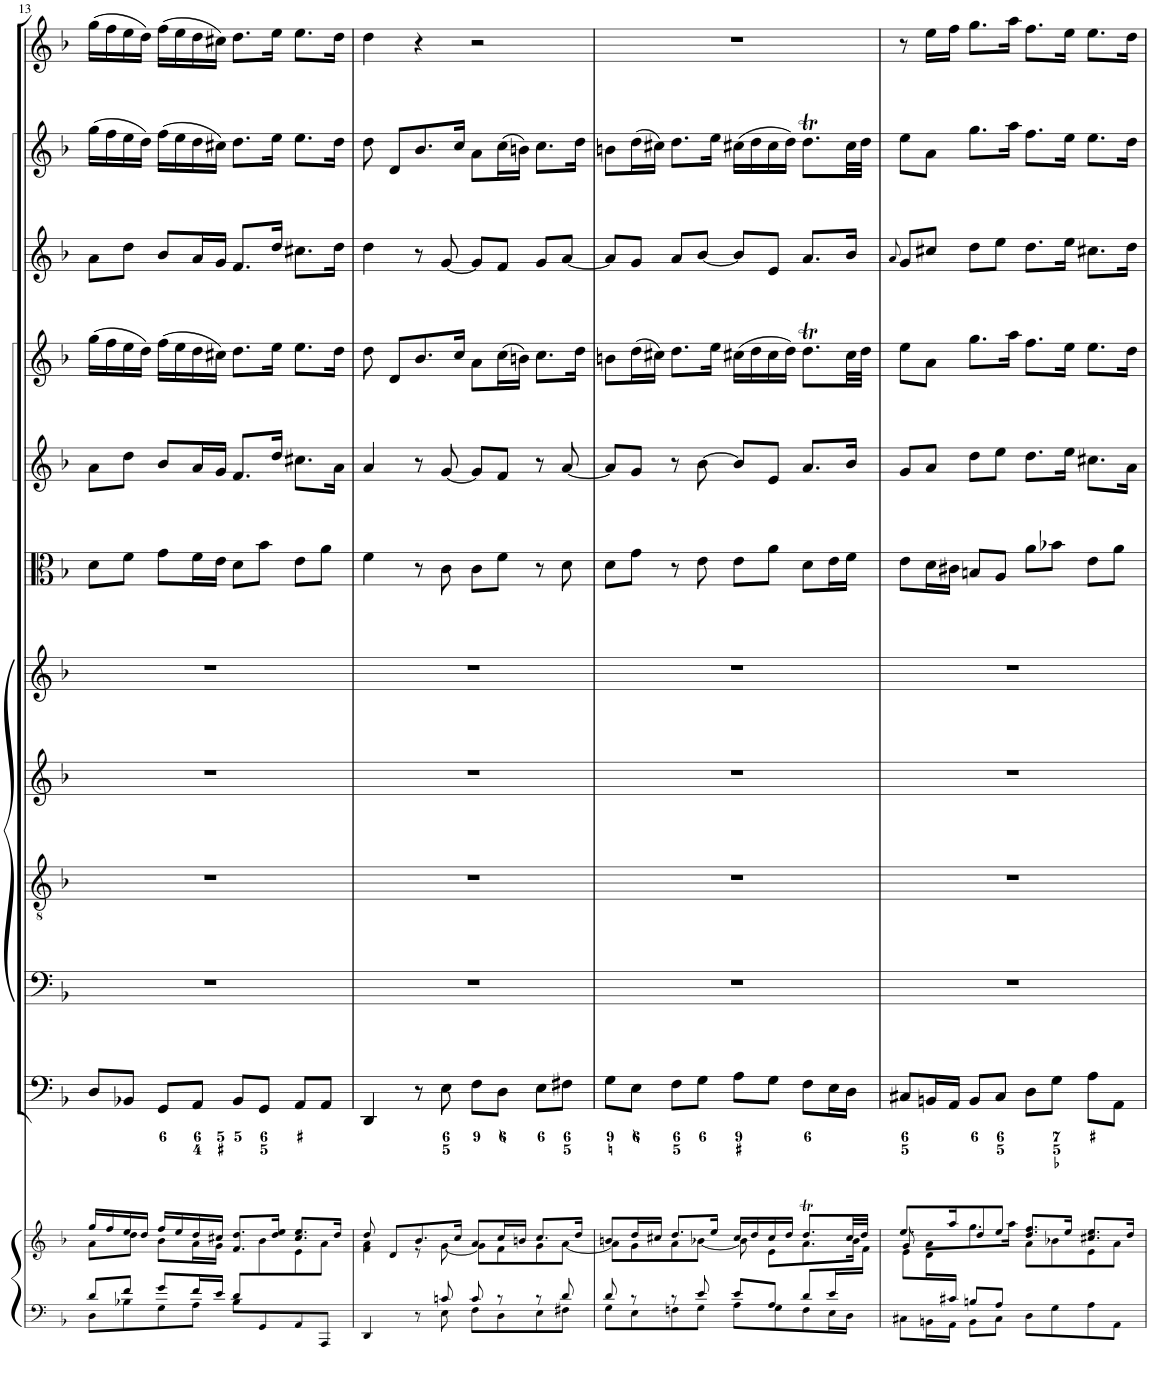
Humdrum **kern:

**kern	**kern	**kern	**kern	**kern	**kern	**kern	**kern	**kern	**kern	**kern	**kern	**kern
*part12	*part12	*part11	*part10	*part9	*part8	*part7	*part6	*part5	*part4	*part3	*part2	*part1
*staff13	*staff12	*staff11	*staff10	*staff9	*staff8	*staff7	*staff6	*staff5	*staff4	*staff3	*staff2	*staff1
*I"Piano reduction	*	*I"Continuo	*I"Basso	*I"Tenore	*I"Alto	*I"Soprano	*I"Viola	*I"Violino II	*I"Violino I	*I"Oboe II	*I"Oboe I	*I"Corno da caccia
*I'Pno	*	*	*	*	*	*	*I'Vla	*I'Vln	*I'Vln	*I'Ob	*I'Ob	*
!!LO:PB:g=z
*clefF4	*clefG2	*clefF4	*clefF4	*clefGv2	*clefG2	*clefG2	*clefC3	*clefG2	*clefG2	*clefG2	*clefG2	*clefG2
*	*	*	*	*	*	*	*	*	*	*	*	*Trd7c12
*k[b-]	*k[b-]	*k[b-]	*k[b-]	*k[b-]	*k[b-]	*k[b-]	*k[b-]	*k[b-]	*k[b-]	*k[b-]	*k[b-]	*k[b-]
*M4/4	*M4/4	*M4/4	*M4/4	*M4/4	*M4/4	*M4/4	*M4/4	*M4/4	*M4/4	*M4/4	*M4/4	*M4/4
*met(c)	*met(c)	*met(c)	*met(c)	*met(c)	*met(c)	*met(c)	*met(c)	*met(c)	*met(c)	*met(c)	*met(c)	*met(c)
=13	=13	=13	=13	=13	=13	=13	=13	=13	=13	=13	=13	=13
*^	*^	*	*	*	*	*	*	*	*	*	*	*
*	*^	*	*	*	*	*	*	*	*	*	*	*	*	*
2ryy	8d/L	8D\L	16gg/LL	8a\L	8D/L	1r	1r	1r	1r	8d\L	8a\L	(16gg\LL	8a\L	(16gg\LL	(16gg\LL
.	.	.	16ff/	.	.	.	.	.	.	.	.	16ff\	.	16ff\	16ff\
.	8f/J	8B-X\	16ee/	8dd\J	8BB-X/J	.	.	.	.	8f\J	8dd\J	16ee\	8dd\J	16ee\	16ee\
.	.	.	16dd/JJ	.	.	.	.	.	.	.	.	16dd\JJ)	.	16dd\JJ)	16dd\JJ)
.	8g/L	8G\	16ff/LL	8b-\L	8GG/L	.	.	.	.	8g\L	8b-/L	(16ff\LL	8b-/L	(16ff\LL	(16ff\LL
.	.	.	16ee/	.	.	.	.	.	.	.	.	16ee\	.	16ee\	16ee\
.	16f/L	8A\J	16dd/	16a\L	8AA/J	.	.	.	.	16f\L	16a/L	16dd\	16a/L	16dd\	16dd\
.	16e/JJ	.	16cc#X/JJ	16g\JJ	.	.	.	.	.	16e\JJ	16g/JJ	16cc#X\JJ)	16g/JJ	16cc#X\JJ)	16cc#X\JJ)
8d/L	8B-\L	2ryy	8.f/ 8.dd/L	8ryy	8BB-/L	.	.	.	.	8d\L	8.f/L	8.dd\L	8.f/L	8.dd\L	8.dd\L
4.ryy	8GG/	.	.	8b-\	8GG/J	.	.	.	.	8b-\J	.	.	.	.	.
.	.	.	16dd/ 16ee/Jk	.	.	.	.	.	.	.	16dd/Jk	16ee\Jk	16dd/Jk	16ee\Jk	16ee\Jk
.	8AA/	.	8.cc#/ 8.ee/L	8e\	8AA/L	.	.	.	.	8e\L	8.cc#X\L	8.ee\L	8.cc#X\L	8.ee\L	8.ee\L
.	8AAA/J	.	.	8a\J	8AA/J	.	.	.	.	8a\J	.	.	.	.	.
.	.	.	16dd/Jk	.	.	.	.	.	.	.	16a\Jk	16dd\Jk	16dd\Jk	16dd\Jk	16dd\Jk
*	*v	*v	*	*	*	*	*	*	*	*	*	*	*	*	*
=14	=14	=14	=14	=14	=14	=14	=14	=14	=14	=14	=14	=14	=14	=14
4DD/	4ryy	8dd/	4f\ 4a\	4DD/	1r	1r	1r	1r	4f\	4a/	8dd\	4dd\	8dd\	4dd\
.	.	8d/L	.	.	.	.	.	.	.	.	8d/L	.	8d/L	.
8r	8ryy	8.b-/	8r	8r	.	.	.	.	8r	8r	8.b-/	8r	8.b-/	4r
8cn/	8E\	.	[8g\	8E\	.	.	.	.	8c\	[8g/	.	[8g/	.	.
.	.	16cc/Jk	.	.	.	.	.	.	.	.	16cc/Jk	.	16cc/Jk	.
8c/	8F\L	8a/L	8g\L]	8F\L	.	.	.	.	8c\L	8g/L]	8a\L	8g/L]	8a\L	2r
8r	8D\	16cc/L	8f\	8D\J	.	.	.	.	8f\J	8f/J	(16cc\L	8f/J	(16cc\L	.
.	.	16bn/JJ	.	.	.	.	.	.	.	.	16bn\JJ)	.	16bn\JJ)	.
8r	8E\	8.cc/L	8g\	8E\L	.	.	.	.	8r	8r	8.cc\L	8g/L	8.cc\L	.
8d/	8F#X\J	.	[8a\J	8F#X\J	.	.	.	.	8d\	[8a/	.	[8a/J	.	.
.	.	16dd/Jk	.	.	.	.	.	.	.	.	16dd\Jk	.	16dd\Jk	.
=15	=15	=15	=15	=15	=15	=15	=15	=15	=15	=15	=15	=15	=15	=15
*	*	*	*^	*	*	*	*	*	*	*	*	*	*	*
8d/	8G\L	8bn/L	8a\L]	2...ryy	8G\L	1r	1r	1r	1r	8d\L	8a/L]	8bn\L	8a/L]	8bn\L	1r
8r	8E\	16dd/L	8g\	.	8E\J	.	.	.	.	8g\J	8g/J	(16dd\L	8g/J	(16dd\L	.
.	.	16cc#X/JJ	.	.	.	.	.	.	.	.	.	16cc#X\JJ)	.	16cc#X\JJ)	.
8r	8Fn\	8.dd/L	8a\	.	8F\L	.	.	.	.	8r	8r	8.dd\L	8a/L	8.dd\L	.
8e/	8G\J	.	[8b-X\J	.	8G\J	.	.	.	.	8e\	[8b-\	.	[8b-/J	.	.
.	.	16ee/Jk	.	.	.	.	.	.	.	.	.	16ee\Jk	.	16ee\Jk	.
8e/L	8A\L	16cc#/LL	8b-\]	.	8A\L	.	.	.	.	8e\L	8b-/L]	(16cc#X\LL	8b-/L]	(16cc#X\LL	.
.	.	16dd/	.	.	.	.	.	.	.	.	.	16dd\	.	16dd\	.
8A/J	8G\	16cc#/	8e\L	.	8G\J	.	.	.	.	8a\J	8e/J	16cc#\	8e/J	16cc#\	.
.	.	16dd/JJ	.	.	.	.	.	.	.	.	.	16dd\JJ)	.	16dd\JJ)	.
8d/L	8F\	8.ddT/L	8.a\	.	8F\L	.	.	.	.	8d\L	8.a/L	8.ddT\L	8.a/L	8.ddT\L	.
16e/L	16E\L	.	.	.	16E\L	.	.	.	.	16e\L	.	.	.	.	.
16ryy	16D\JJ	32cc#/LL	16b-\Jk	16f\JJ	16D\JJ	.	.	.	.	16f\JJ	16b-/Jk	32cc#\LL	16b-/Jk	32cc#\LL	.
.	.	32dd/JJJ	.	.	.	.	.	.	.	.	.	32dd\JJJ	.	32dd\JJJ	.
=16	=16	=16	=16	=16	=16	=16	=16	=16	=16	=16	=16	=16	=16	=16	=16
.	.	.	.	.	.	.	.	.	.	.	.	.	8qa/	.	.
8.ryy	8C#X\L	8.ee/L	8g/	8e\L	8C#X/L	1r	1r	1r	1r	8e\L	8g/L	8ee\L	8g/L	8ee\L	8r
.	16BBn\L	.	8a\L	16d\L	16BBn/L	.	.	.	.	16d\L	8a/J	8a\J	8cc#X/J	8a\J	16ee\LL
16c#X/JJ	16AA\JJ	16aa/K	.	2ryy	16AA/JJ	.	.	.	.	16c#X\JJ	.	.	.	.	16ff\JJ
8Bn/L	8BB\L	8dd/	8.gg\	.	8BB/L	.	.	.	.	8Bn/L	8dd\L	8.gg\L	8dd\L	8.gg\L	8.gg\L
8A/J	8C#\J	8ee/J	.	.	8C#/J	.	.	.	.	8A/J	8ee\J	.	8ee\J	.	.
.	.	.	16aa\Jk	.	.	.	.	.	.	.	.	16aa\Jk	.	16aa\Jk	16aa\Jk
2ryy	8D\L	8.dd/ 8.ff/L	8a\L	.	8D\L	.	.	.	.	8a\L	8.dd\L	8.ff\L	8.dd\L	8.ff\L	8.ff\L
.	8G\	.	8b-X\	.	8G\J	.	.	.	.	8b-X\J	.	.	.	.	.
.	.	16ee/Jk	.	4ryy	.	.	.	.	.	.	16ee\Jk	16ee\Jk	16ee\Jk	16ee\Jk	16ee\Jk
.	8A\	8.cc#X/ 8.ee/L	8e\	.	8A\L	.	.	.	.	8e\L	8.cc#X\L	8.ee\L	8.cc#X\L	8.ee\L	8.ee\L
.	8AA\J	.	8a\J	.	8AA\J	.	.	.	.	8a\J	.	.	.	.	.
.	.	16dd/Jk	.	16ryy	.	.	.	.	.	.	16a\Jk	16dd\Jk	16dd\Jk	16dd\Jk	16dd\Jk
*v	*v	*	*	*	*	*	*	*	*	*	*	*	*	*	*
*	*v	*v	*v	*	*	*	*	*	*	*	*	*	*	*
=	=	=	=	=	=	=	=	=	=	=	=	=
*-	*-	*-	*-	*-	*-	*-	*-	*-	*-	*-	*-	*-
